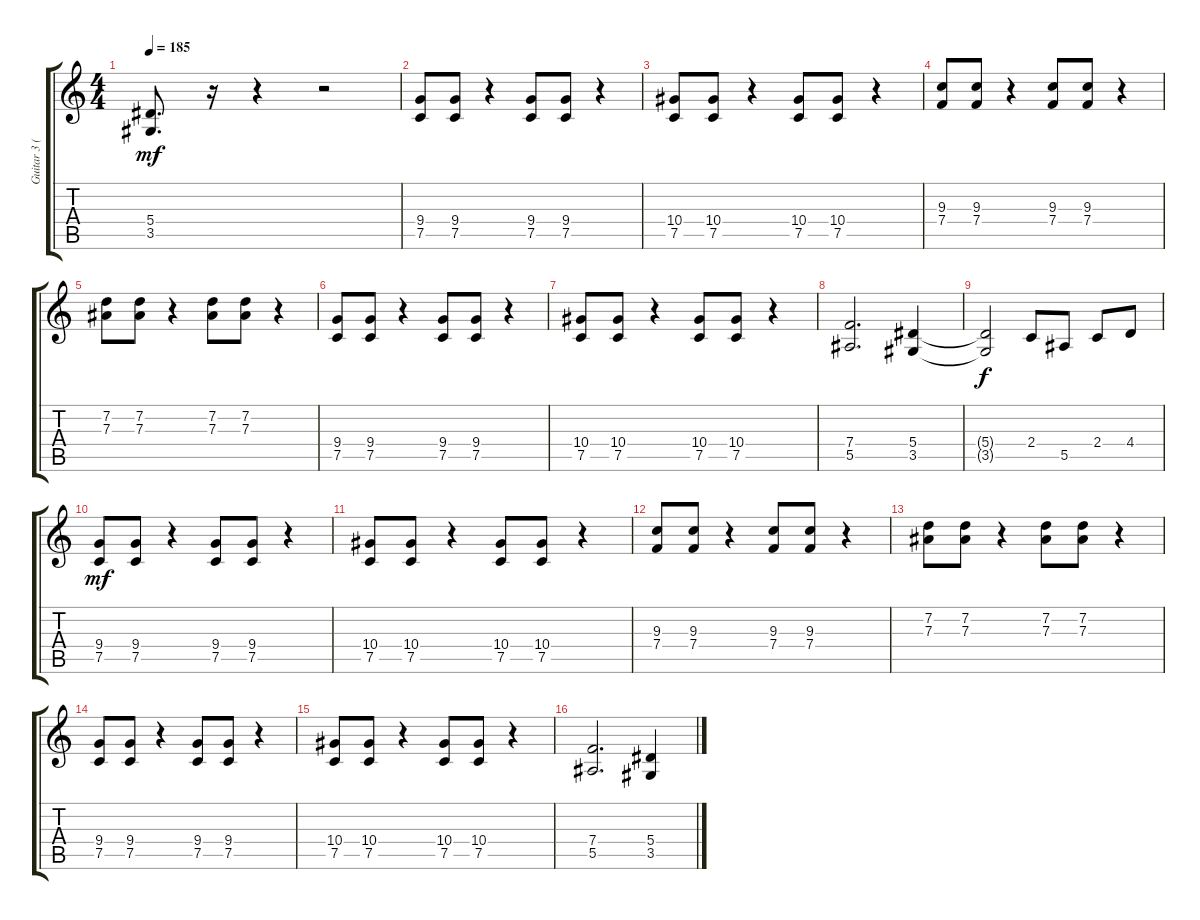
\track ("Guitar 3 (Rhytm)" "Guitar 3 (") {instrument distortionguitar}
\staff {score tabs}
\tuning (C4 G3 Eb3 Bb2 F2 C2) {hide}
\ts (4 4)
\tempo 185
\clef g2
\ks c
(5.4 3.5).8{d dy mf} r.16 r.4 r.2 |
(9.4 7.5).8 (9.4 7.5).8 r.4 (9.4 7.5).8 (9.4 7.5).8 r.4 |
(10.4 7.5).8 (10.4 7.5).8 r.4 (10.4 7.5).8 (10.4 7.5).8 r.4 |
(9.3 7.4).8 (9.3 7.4).8 r.4 (9.3 7.4).8 (9.3 7.4).8 r.4 |
(7.2 7.3).8 (7.2 7.3).8 r.4 (7.2 7.3).8 (7.2 7.3).8 r.4 |
(9.4 7.5).8 (9.4 7.5).8 r.4 (9.4 7.5).8 (9.4 7.5).8 r.4 |
(10.4 7.5).8 (10.4 7.5).8 r.4 (10.4 7.5).8 (10.4 7.5).8 r.4 |
(7.4 5.5).2{d} (5.4 3.5).4 |
(5.4{t} 3.5{t}).2{dy f} 2.4.8 5.5.8 2.4.8 4.4.8 |
(9.4 7.5).8{dy mf} (9.4 7.5).8 r.4 (9.4 7.5).8 (9.4 7.5).8 r.4 |
(10.4 7.5).8 (10.4 7.5).8 r.4 (10.4 7.5).8 (10.4 7.5).8 r.4 |
(9.3 7.4).8 (9.3 7.4).8 r.4 (9.3 7.4).8 (9.3 7.4).8 r.4 |
(7.2 7.3).8 (7.2 7.3).8 r.4 (7.2 7.3).8 (7.2 7.3).8 r.4 |
(9.4 7.5).8 (9.4 7.5).8 r.4 (9.4 7.5).8 (9.4 7.5).8 r.4 |
(10.4 7.5).8 (10.4 7.5).8 r.4 (10.4 7.5).8 (10.4 7.5).8 r.4 |
(7.4 5.5).2{d} (5.4 3.5).4
